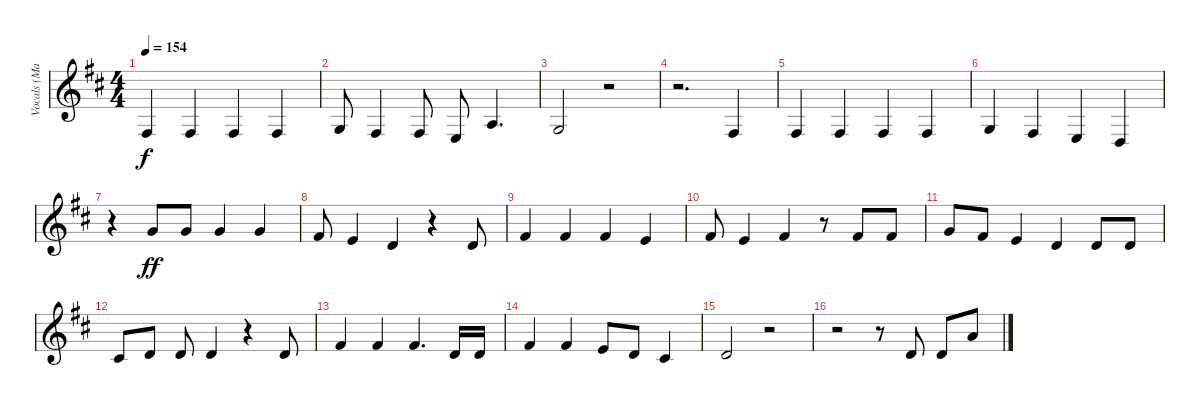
\track ("Vocals (Matt Skiba)" "Vocals (Ma") {instrument lead5charang}
\staff {score}
\tuning (E4 B3 G3 D3 A2 E2) {hide}
\ts (4 4)
\tempo 154
\clef g2
\ks bminor
4.4.4{dy f} 4.4.4 4.4.4 4.4.4 |
0.3.8 4.4.4 4.4.8 2.4.8 2.3.4{d} |
0.3.2 r.2 |
r.2{d} 4.4.4 |
4.4.4 4.4.4 4.4.4 4.4.4 |
0.3.4 4.4.4 2.4.4 0.4.4 |
r.4 3.1.8{dy ff} 3.1.8 3.1.4 3.1.4 |
2.1.8 0.1.4 3.2.4 r.4 3.2.8 |
2.1.4 2.1.4 2.1.4 0.1.4 |
2.1.8 0.1.4 2.1.4 r.8 2.1.8 2.1.8 |
3.1.8 2.1.8 0.1.4 3.2.4 3.2.8 3.2.8 |
2.2.8 3.2.8 3.2.8 3.2.4 r.4 3.2.8 |
2.1.4 2.1.4 2.1.4{d} 3.2.16 3.2.16 |
2.1.4 2.1.4 0.1.8 3.2.8 2.2.4 |
3.2.2 r.2 |
r.2 r.8 3.2.8 3.2.8 5.1.8
